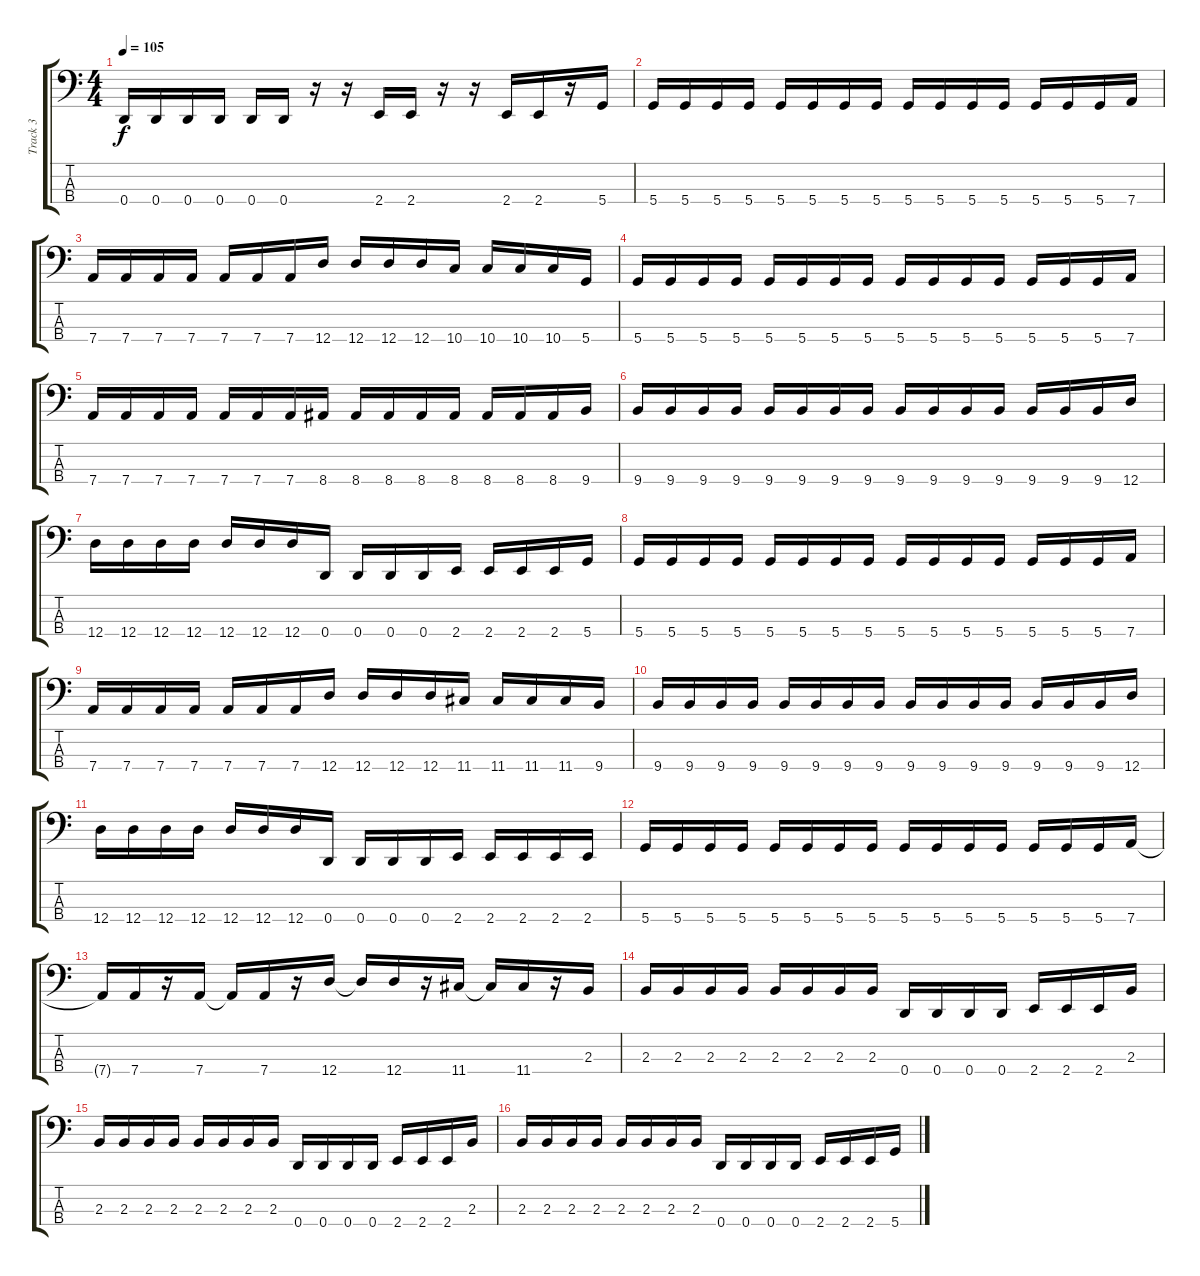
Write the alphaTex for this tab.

\track ("Track 3" "Track 3") {instrument electricbassfinger}
\staff {score tabs}
\tuning (G2 D2 A1 D1) {hide}
\ts (4 4)
\tempo 105
\clef f4
\ks c
0.4.16{dy f} 0.4.16 0.4.16 0.4.16 0.4.16 0.4.16 r.16{instrument electricbassfinger} r.16 2.4.16 2.4.16 r.16 r.16 2.4.16 2.4.16 r.16 5.4.16 |
5.4.16 5.4.16 5.4.16 5.4.16 5.4.16 5.4.16 5.4.16 5.4.16 5.4.16 5.4.16 5.4.16 5.4.16 5.4.16 5.4.16 5.4.16 7.4.16 |
7.4.16 7.4.16 7.4.16 7.4.16 7.4.16 7.4.16 7.4.16 12.4.16 12.4.16 12.4.16 12.4.16 10.4.16 10.4.16 10.4.16 10.4.16 5.4.16 |
5.4.16 5.4.16 5.4.16 5.4.16 5.4.16 5.4.16 5.4.16 5.4.16 5.4.16 5.4.16 5.4.16 5.4.16 5.4.16 5.4.16 5.4.16 7.4.16 |
7.4.16 7.4.16 7.4.16 7.4.16 7.4.16 7.4.16 7.4.16 8.4.16 8.4.16 8.4.16 8.4.16 8.4.16 8.4.16 8.4.16 8.4.16 9.4.16 |
9.4.16 9.4.16 9.4.16 9.4.16 9.4.16 9.4.16 9.4.16 9.4.16 9.4.16 9.4.16 9.4.16 9.4.16 9.4.16 9.4.16 9.4.16 12.4.16 |
12.4.16 12.4.16 12.4.16 12.4.16 12.4.16 12.4.16 12.4.16 0.4.16 0.4.16 0.4.16 0.4.16 2.4.16 2.4.16 2.4.16 2.4.16 5.4.16 |
5.4.16 5.4.16 5.4.16 5.4.16 5.4.16 5.4.16 5.4.16 5.4.16 5.4.16 5.4.16 5.4.16 5.4.16 5.4.16 5.4.16 5.4.16 7.4.16 |
7.4.16 7.4.16 7.4.16 7.4.16 7.4.16 7.4.16 7.4.16 12.4.16 12.4.16 12.4.16 12.4.16 11.4.16 11.4.16 11.4.16 11.4.16 9.4.16 |
9.4.16 9.4.16 9.4.16 9.4.16 9.4.16 9.4.16 9.4.16 9.4.16 9.4.16 9.4.16 9.4.16 9.4.16 9.4.16 9.4.16 9.4.16 12.4.16 |
12.4.16 12.4.16 12.4.16 12.4.16 12.4.16 12.4.16 12.4.16 0.4.16 0.4.16 0.4.16 0.4.16 2.4.16 2.4.16 2.4.16 2.4.16 2.4.16 |
5.4.16 5.4.16 5.4.16 5.4.16 5.4.16 5.4.16 5.4.16 5.4.16 5.4.16 5.4.16 5.4.16 5.4.16 5.4.16 5.4.16 5.4.16 7.4.16 |
7.4{t}.16 7.4.16 r.16 7.4.16 7.4{t}.16 7.4.16 r.16 12.4.16 12.4{t}.16 12.4.16 r.16 11.4.16 11.4{t}.16 11.4.16 r.16 2.3.16 |
2.3.16 2.3.16 2.3.16 2.3.16 2.3.16 2.3.16 2.3.16 2.3.16 0.4.16 0.4.16 0.4.16 0.4.16 2.4.16 2.4.16 2.4.16 2.3.16 |
2.3.16 2.3.16 2.3.16 2.3.16 2.3.16 2.3.16 2.3.16 2.3.16 0.4.16 0.4.16 0.4.16 0.4.16 2.4.16 2.4.16 2.4.16 2.3.16 |
2.3.16 2.3.16 2.3.16 2.3.16 2.3.16 2.3.16 2.3.16 2.3.16 0.4.16 0.4.16 0.4.16 0.4.16 2.4.16 2.4.16 2.4.16 5.4.16
